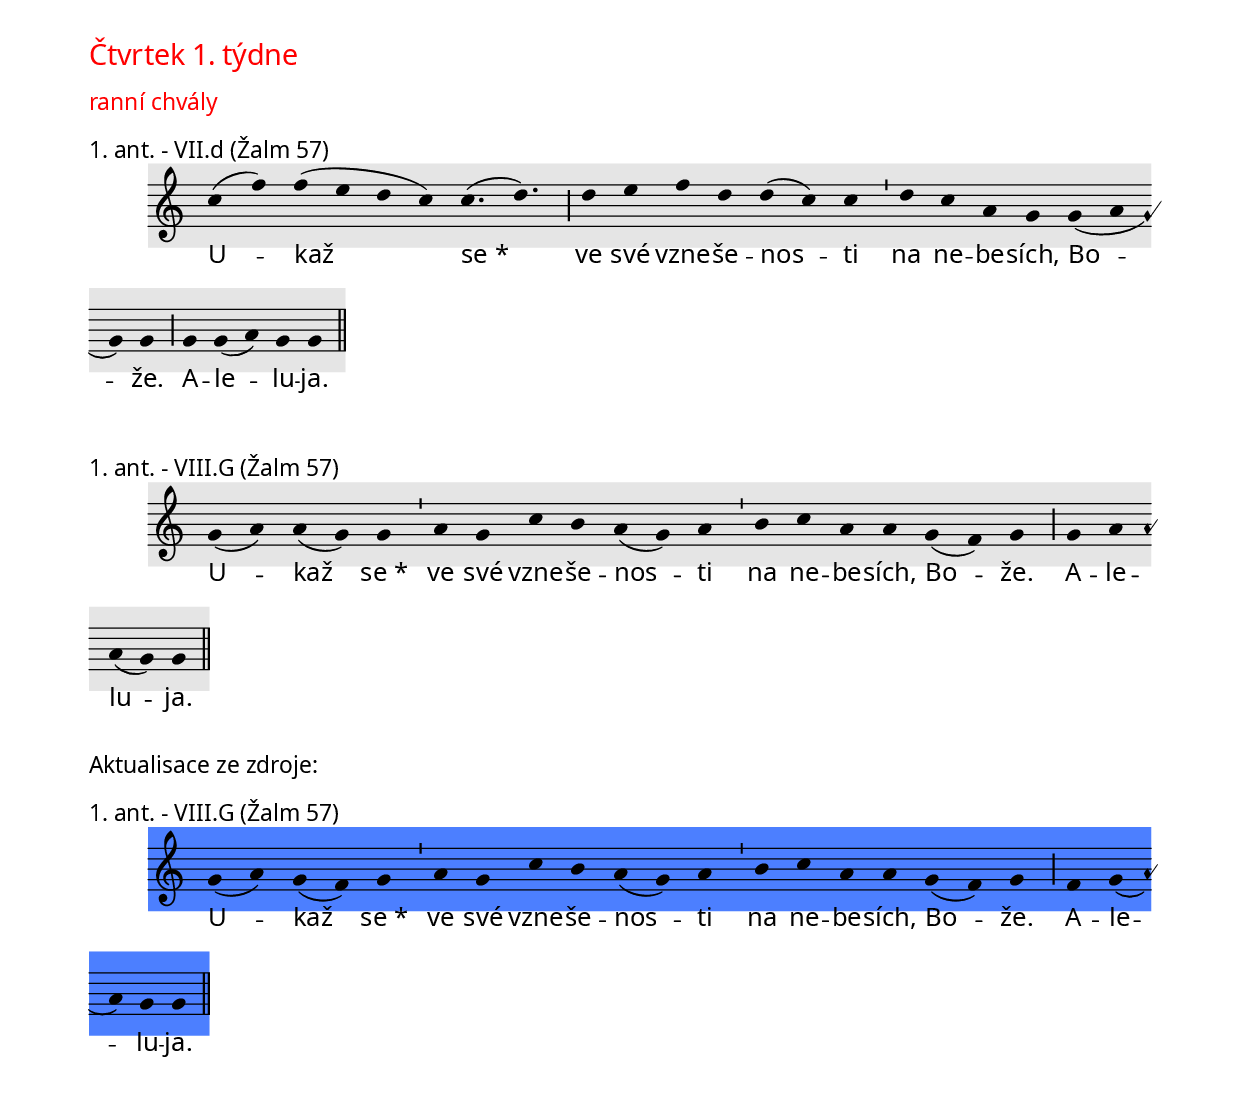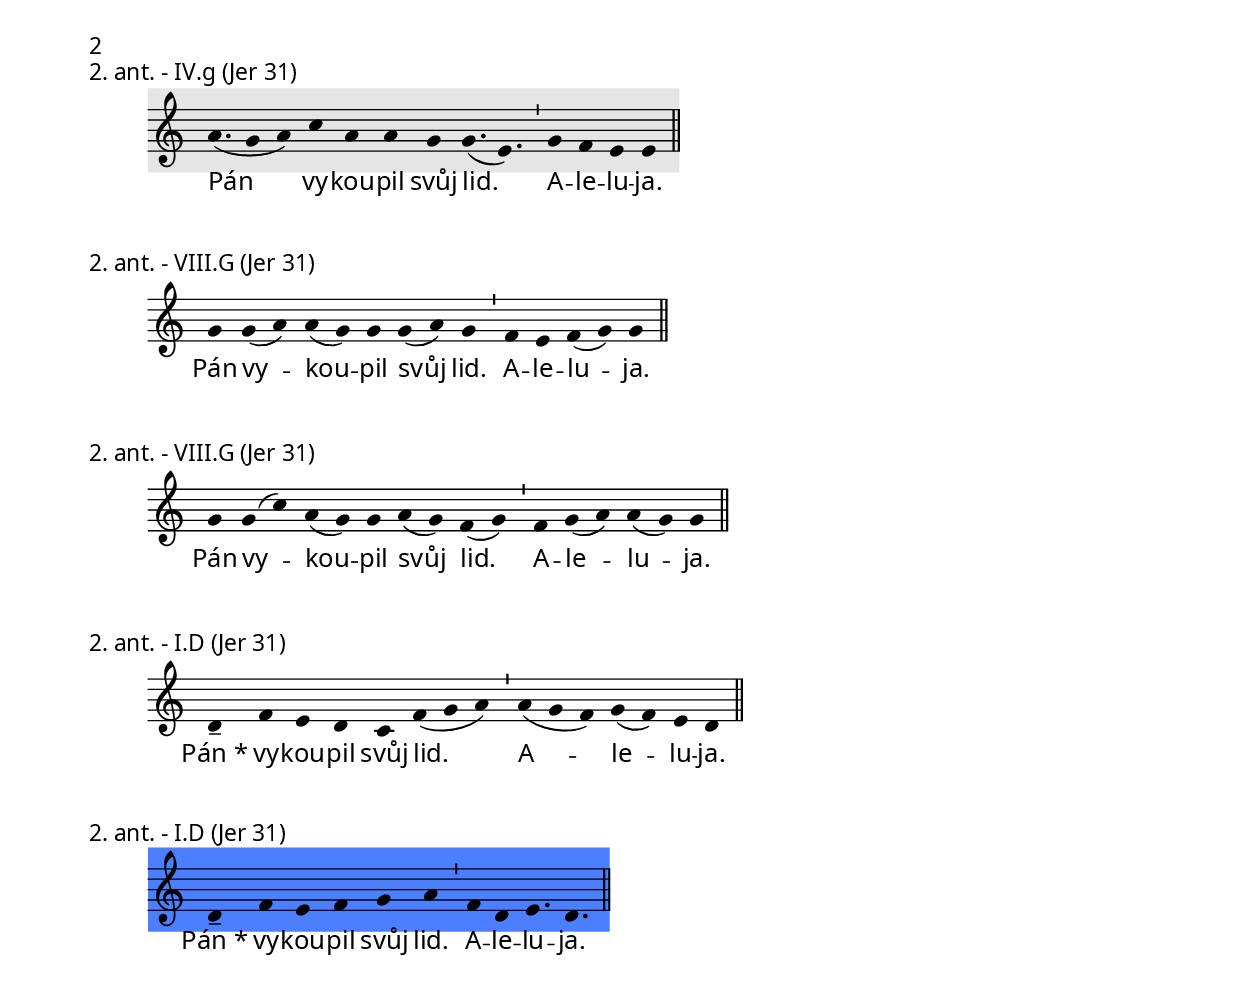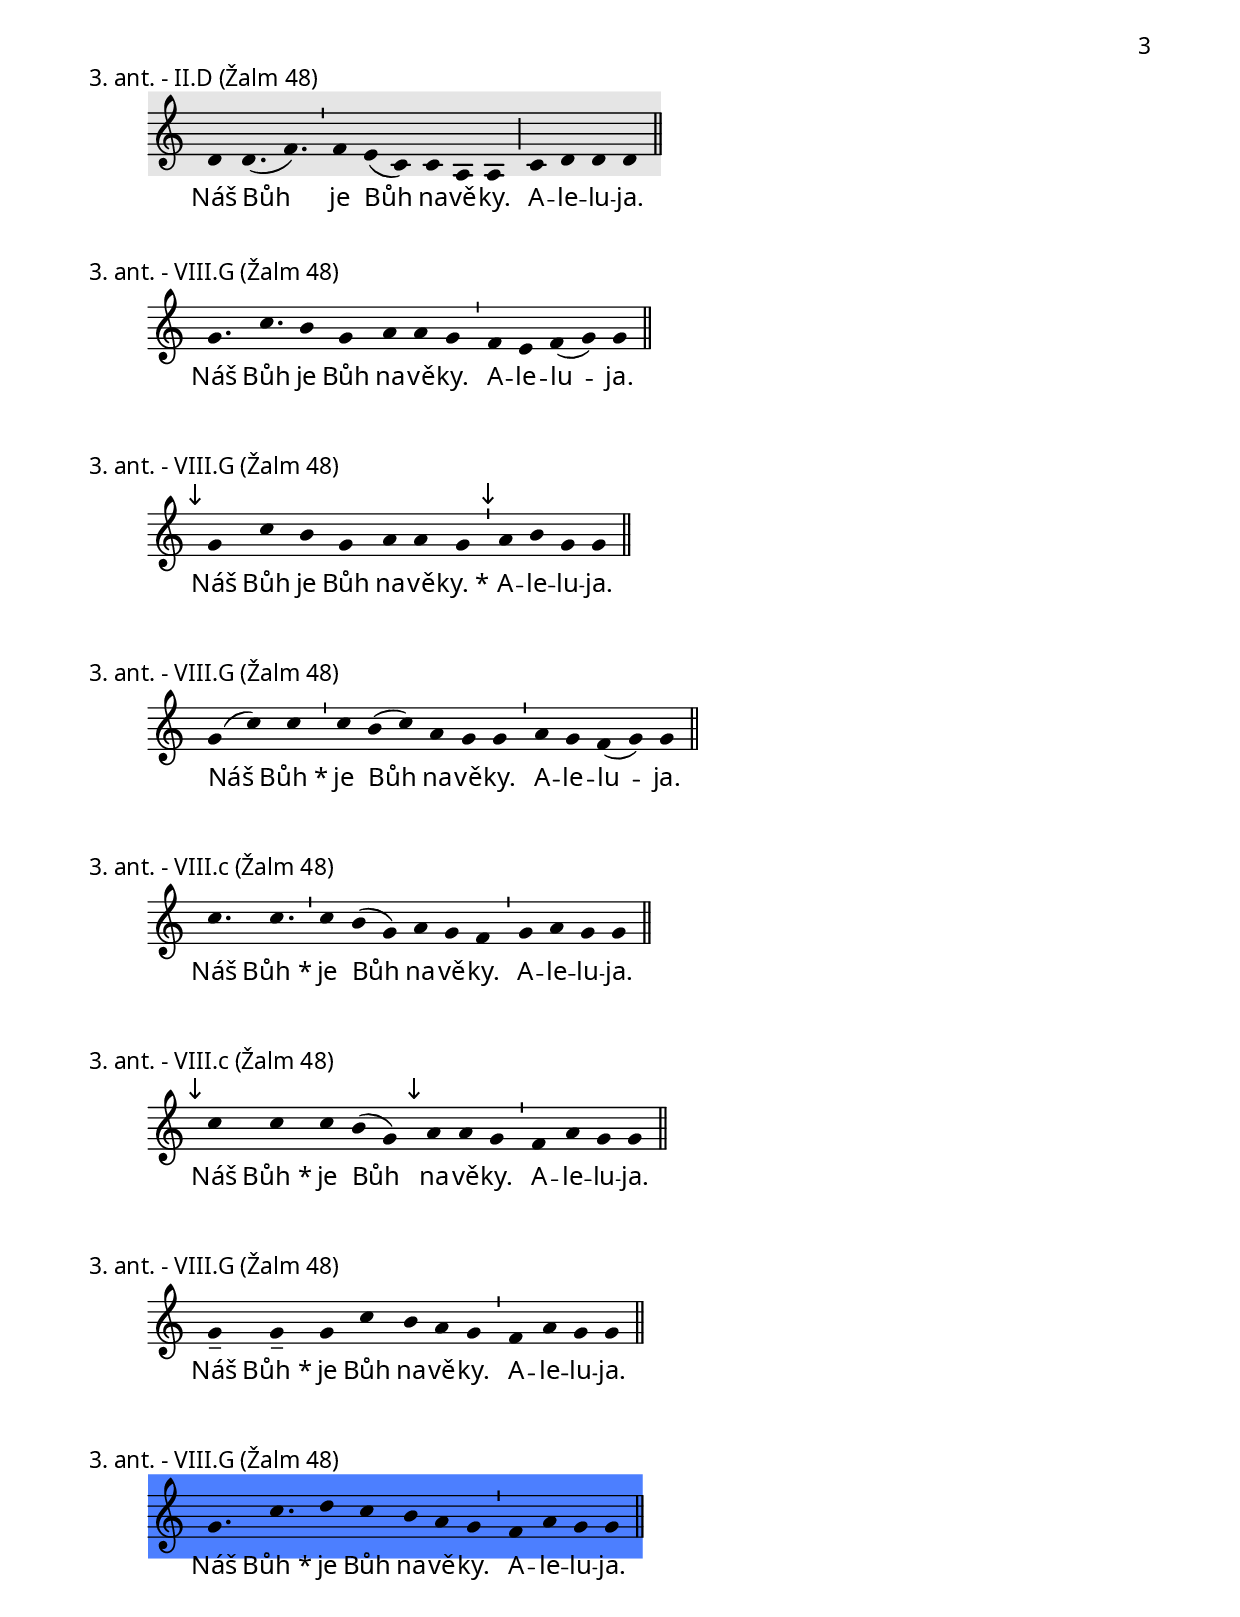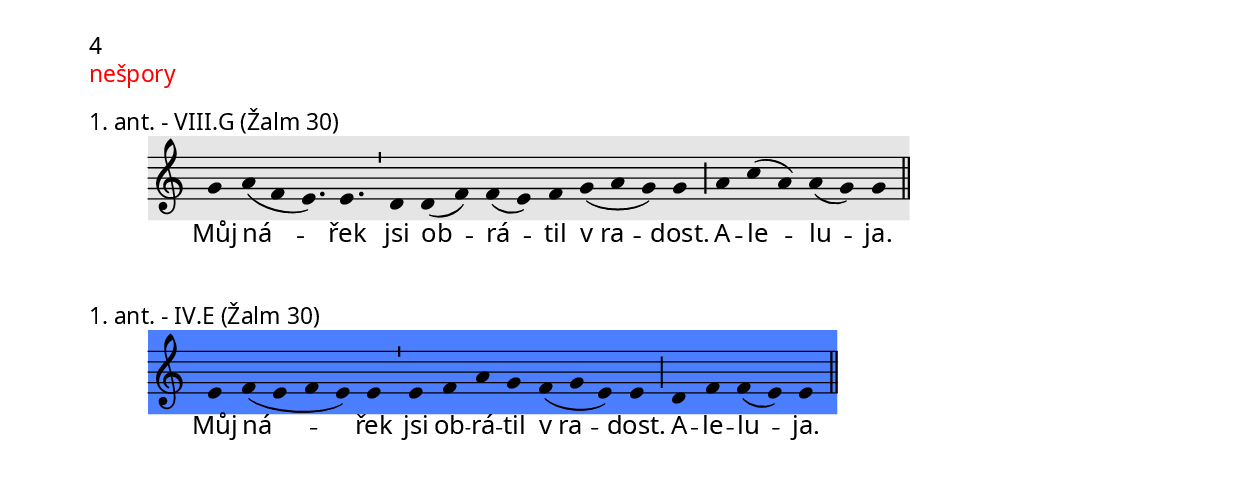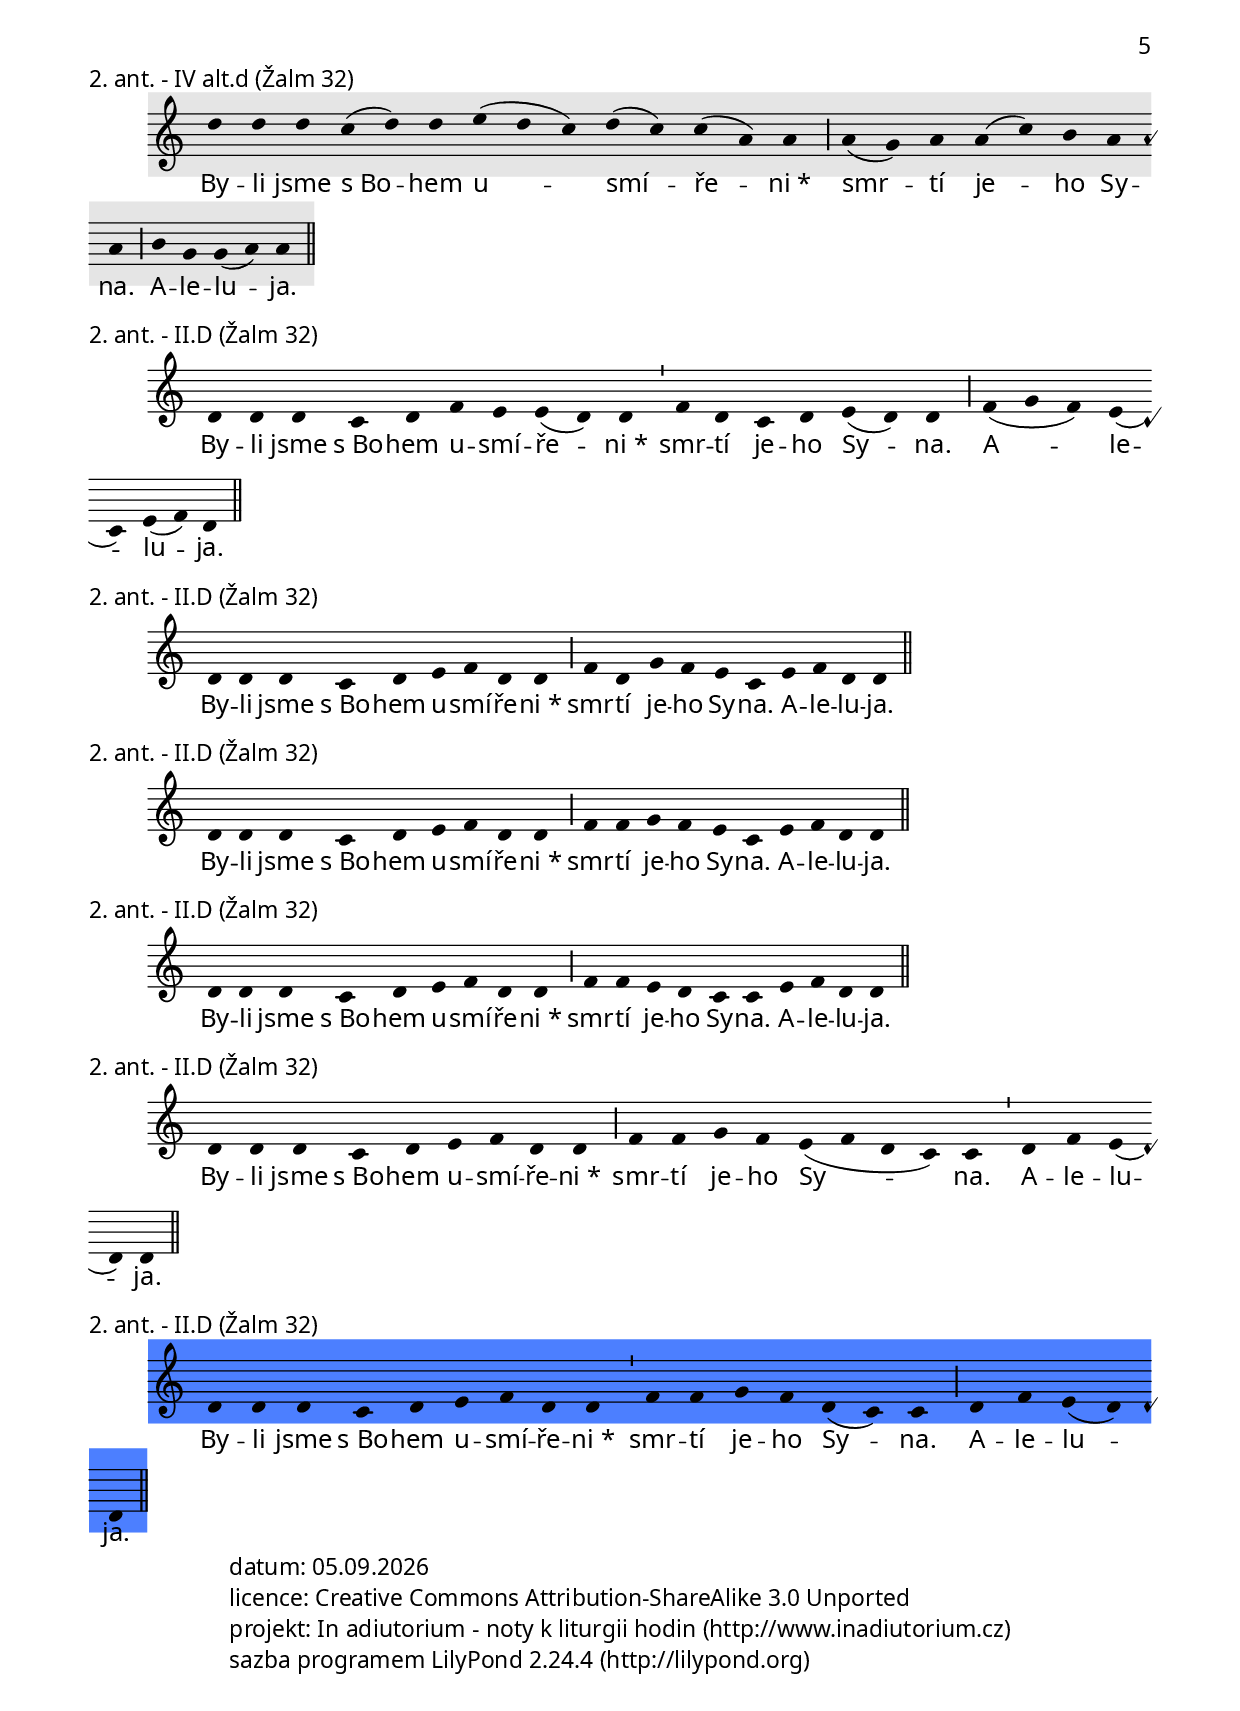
\include "../spolecne.ly"

\markup {\nadpisDen {Čtvrtek 1. týdne}}

\markup {\nadpisHodinka {"ranní chvály"}}

\score {
  \relative c'' {
    \zvyraznovacSedy
    \choralniRezim
    c4( f) f( e d c) c4.( d) \barMaior d4 e f d d( c) c \barMin
    d c a g g( a g) g \barMaior g g( a) g g \barFinalis
  }
  \addlyrics {
    U -- kaž se_* ve své vzne -- še -- nos -- ti
    na ne -- be -- sích, Bo -- že.
    A -- le -- lu -- ja.
  }
  \header {
    quid = "1. ant."
    modus = "VII"
    differentia = "d"
    psalmus = "Žalm 57"
    id = "rch-a1"
    fons = "Velikonoční feriální cyklus, středa 4.t., r.ch., 1.ant."
    fial = "antifony/velikonoce_tyden4_4streda.ly#rch-a1"
    placet = "~"
    piece = \markup {\sestavTitulek}
  }
}

\score {
  \relative c'' {
    \zvyraznovacSedy
    \choralniRezim
    g4( a) a( g) g \barMin
    a g c b a( g) a \barMin
    b c a a g( f) g \barMaior
    g a a( g) g \barFinalis
  }
  \addlyrics {
    U -- kaž se_*
    ve své vzne -- še -- nos -- ti
    na ne -- be -- sích, Bo -- že.
    A -- le -- lu -- ja.
  }
  \header {
    quid = "1. ant."
    modus = "VIII"
    differentia = "G"
    psalmus = "Žalm 57"
    id = "rch-a1"
    fons = "Velikonoční feriální cyklus, středa 4.t., r.ch., 1.ant."
    fial = "antifony/velikonoce_tyden4_4streda.ly#rch-a1"
    piece = \markup {\sestavTitulek}
  }
}

\markup\aktualisace

\score {
  \relative c'' {
    \zvyraznovacModry
    \choralniRezim
    g4( a) g( f) g \barMin
    a g c b a( g) a \barMin
    b c a a g( f) g \barMaior
    f g( a) g g \barFinalis
  }
  \addlyrics {
    U -- kaž se_*
    ve své vzne -- še -- nos -- ti
    na ne -- be -- sích, Bo -- že.
    A -- le -- lu -- ja.
  }
  \header {
    quid = "1. ant."
    modus = "VIII"
    differentia = "G"
    psalmus = "Žalm 57"
    id = "rch-a1"
    fons = "Velikonoční feriální cyklus, středa 4.t., r.ch., 1.ant."
    fial = "antifony/velikonoce_tyden4_4streda.ly#rch-a1"
    piece = \markup {\sestavTitulek}
  }
}

\pageBreak

\score {
  \relative c'' {
    \zvyraznovacSedy
    \choralniRezim
    a4.( g4 a) c a a g g4.( e) \barMin g4 f e e \barFinalis
  }
  \addlyrics {
    Pán vy -- kou -- pil svůj lid.
    A -- le -- lu -- ja.
  }
  \header {
    quid = "2. ant."
    modus = "IV"
    differentia = "g"
    psalmus = "Jer 31"
    id = "rch-a2"
    placet = "r"
    piece = \markup {\sestavTitulek}
  }
}

\score {
  \relative c'' {
    \choralniRezim
    g4 g( a) a( g) g g( a) g \barMin
    f e f( g) g \barFinalis
  }
  \addlyrics {
    Pán vy -- kou -- pil svůj lid.
    A -- le -- lu -- ja.
  }
  \header {
    quid = "2. ant."
    modus = "VIII"
    differentia = "G"
    psalmus = "Jer 31"
    id = "rch-a2"
    piece = \markup {\sestavTitulek}
  }
}

\score {
  \relative c'' {
    \choralniRezim
    g4 g( c) a( g) g a( g) f( g) \barMin
    f g( a) a( g) g \barFinalis
  }
  \addlyrics {
    Pán vy -- kou -- pil svůj lid.
    A -- le -- lu -- ja.
  }
  \header {
    quid = "2. ant."
    modus = "VIII"
    differentia = "G"
    psalmus = "Jer 31"
    id = "rch-a2"
    piece = \markup {\sestavTitulek}
  }
}

\score {
  \relative c' {
    \choralniRezim
    d4-- f e d c f( g a) \barMin
    a( g f) g( f) e d \barFinalis
  }
  \addlyrics {
    Pán_* vy -- kou -- pil svůj lid.
    A -- le -- lu -- ja.
  }
  \header {
    quid = "2. ant."
    modus = "I"
    differentia = "D"
    psalmus = "Jer 31"
    id = "rch-a2"
    piece = \markup {\sestavTitulek}
  }
}

\score {
  \relative c' {
    \zvyraznovacModry
    \choralniRezim
    d4-- f e f g a \barMin
    f d e4. d \barFinalis
  }
  \addlyrics {
    Pán_* vy -- kou -- pil svůj lid.
    A -- le -- lu -- ja.
  }
  \header {
    quid = "2. ant."
    modus = "I"
    differentia = "D"
    psalmus = "Jer 31"
    id = "rch-a2"
    piece = \markup {\sestavTitulek}
  }
}

\pageBreak

\score {
  \relative c' {
    \zvyraznovacSedy
    \choralniRezim
    d4 d4.( f) \barMin f4 e( c) c a a \barMaior
    c d d d \barFinalis
  }
  \addlyrics {
    Náš Bůh je Bůh na -- vě -- ky.
    A -- le -- lu -- ja.
  }
  \header {
    quid = "3. ant."
    modus = "II"
    differentia = "D"
    psalmus = "Žalm 48"
    id = "rch-a3"
    placet = "r"
    piece = \markup {\sestavTitulek}
  }
}

\score {
  \relative c'' {
    \choralniRezim
    g4. c b4 g a a g \barMin
    f e f( g) g \barFinalis
  }
  \addlyrics {
    Náš Bůh je Bůh na -- vě -- ky.
    A -- le -- lu -- ja.
  }
  \header {
    quid = "3. ant."
    modus = "VIII"
    differentia = "G"
    psalmus = "Žalm 48"
    id = "rch-a3"
    piece = \markup {\sestavTitulek}
  }
}

\score {
  \relative c'' {
    \choralniRezim
    \mark\sipka g4 c b g a a g \barMin
    \mark\sipka a b g g \barFinalis
  }
  \addlyrics {
    Náš Bůh je Bůh na -- vě -- ky._*
    A -- le -- lu -- ja.
  }
  \header {
    quid = "3. ant."
    modus = "VIII"
    differentia = "G"
    psalmus = "Žalm 48"
    id = "rch-a3"
    piece = \markup {\sestavTitulek}
  }
}

\score {
  \relative c'' {
    \choralniRezim
    g4( c) c \barMin c b( c) a g g \barMin
    a g f( g) g \barFinalis
  }
  \addlyrics {
    Náš Bůh_*
    je Bůh na -- vě -- ky.
    A -- le -- lu -- ja.
  }
  \header {
    quid = "3. ant."
    modus = "VIII"
    differentia = "G"
    psalmus = "Žalm 48"
    id = "rch-a3"
    piece = \markup {\sestavTitulek}
  }
}

\score {
  \relative c'' {
    \choralniRezim
    c4. c \barMin
    c4 b( g) a g f \barMin
    g a g g \barFinalis
  }
  \addlyrics {
    Náš Bůh_*
    je Bůh na -- vě -- ky.
    A -- le -- lu -- ja.
  }
  \header {
    quid = "3. ant."
    modus = "VIII"
    differentia = "c"
    psalmus = "Žalm 48"
    id = "rch-a3"
    piece = \markup {\sestavTitulek}
  }
}

\score {
  \relative c'' {
    \choralniRezim
    \mark\sipka c4 c c b( g) \mark\sipka a a g \barMin
    f a g g \barFinalis
  }
  \addlyrics {
    Náš Bůh_*
    je Bůh na -- vě -- ky.
    A -- le -- lu -- ja.
  }
  \header {
    quid = "3. ant."
    modus = "VIII"
    differentia = "c"
    psalmus = "Žalm 48"
    id = "rch-a3"
    piece = \markup {\sestavTitulek}
  }
}

\score {
  \relative c'' {
    \choralniRezim
    g4-- g-- g c b a g \barMin
    f a g g \barFinalis
  }
  \addlyrics {
    Náš Bůh_* je Bůh na -- vě -- ky.
    A -- le -- lu -- ja.
  }
  \header {
    quid = "3. ant."
    modus = "VIII"
    differentia = "G"
    psalmus = "Žalm 48"
    id = "rch-a3"
    piece = \markup {\sestavTitulek}
  }
}

\score {
  \relative c'' {
    \zvyraznovacModry
    \choralniRezim
    g4. c d4 c b a g \barMin
    f a g g \barFinalis
  }
  \addlyrics {
    Náš Bůh_* je Bůh na -- vě -- ky.
    A -- le -- lu -- ja.
  }
  \header {
    quid = "3. ant."
    modus = "VIII"
    differentia = "G"
    psalmus = "Žalm 48"
    id = "rch-a3"
    piece = \markup {\sestavTitulek}
  }
}

\pageBreak

\markup {\nadpisHodinka {"nešpory"}}

\score {
  \relative c'' {
    \zvyraznovacSedy
    \choralniRezim
    g4 a( f e4.) e \barMin d4 d( f) f( e) f g( a g) g \barMaior
    a c( a) a( g) g \barFinalis
  }
  \addlyrics {
    Můj ná -- řek jsi ob -- rá -- til v_ra -- dost.
    A -- le -- lu -- ja.
  }
  \header {
    quid = "1. ant."
    modus = "VIII"
    differentia = "G"
    psalmus = "Žalm 30"
    id = "ne-a1"
    placet = "r"
    piece = \markup {\sestavTitulek}
  }
}

\score {
  \relative c' {
    \zvyraznovacModry
    \choralniRezim
    e4 f( e f e) e \barMin e f a g f( g e) e \barMaior
    d f f( e) e \barFinalis
  }
  \addlyrics {
    Můj ná -- řek jsi ob -- rá -- til v_ra -- dost.
    A -- le -- lu -- ja.
  }
  \header {
    quid = "1. ant."
    modus = "IV"
    differentia = "E"
    psalmus = "Žalm 30"
    id = "ne-a1"
    piece = \markup {\sestavTitulek}
  }
}

\pageBreak

\score {
  \relative c'' {
    \zvyraznovacSedy
    \choralniRezim
    d4 d d c( d) d e( d c) d( c) c( a) a \barMaior
    a( g) a a( c) b a a \barMaior
    b g g( a) a \barFinalis
  }
  \addlyrics {
    By -- li jsme s_Bo -- hem u -- smí -- ře -- ni_*
    smr -- tí je -- ho Sy -- na.
    A -- le -- lu -- ja.
  }
  \header {
    quid = "2. ant."
    modus = "IV alt"
    differentia = "d"
    psalmus = "Žalm 32"
    id = "ne-a2"
    % Původní zdrojová antifona už neexistuje, protože šlo
    % o svévolné zkrácení; dnes už je tam zhudebnění správného celého textu,
    % s úplně jinou melodií
    %
    % fons = "Velký pátek, ad Magnificat; doplněno aleluja"
    % fial = "pust_triduum.ly#pa-nesp-mag?+aleluja"
    piece = \markup {\sestavTitulek}
  }
}

\score {
  \relative c' {
    \choralniRezim
    d4 d d c d f e e( d) d \barMin
    f d c d e( d) d \barMaior
    f( g f) e( c) e( f) d \barFinalis
  }
  \addlyrics {
    By -- li jsme s_Bo -- hem u -- smí -- ře -- ni_*
    smr -- tí je -- ho Sy -- na.
    A -- le -- lu -- ja.
  }
  \header {
    quid = "2. ant."
    modus = "II"
    differentia = "D"
    psalmus = "Žalm 32"
    id = "ne-a2"
    fial = "pust_triduum.ly#pa-nesp-mag?zacatek"
    piece = \markup {\sestavTitulek}
  }
}

\score {
  \relative c' {
    \choralniRezim
    d4 d d c d e f d d \barMaior
    f d g f e c
    e f d d \barFinalis
  }
  \addlyrics {
    By -- li jsme s_Bo -- hem u -- smí -- ře -- ni_*
    smr -- tí je -- ho Sy -- na.
    A -- le -- lu -- ja.
  }
  \header {
    quid = "2. ant."
    modus = "II"
    differentia = "D"
    psalmus = "Žalm 32"
    id = "ne-a2"
    piece = \markup {\sestavTitulek}
  }
}

\score {
  \relative c' {
    \choralniRezim
    d4 d d c d e f d d \barMaior
    f f g f e c
    e f d d \barFinalis
  }
  \addlyrics {
    By -- li jsme s_Bo -- hem u -- smí -- ře -- ni_*
    smr -- tí je -- ho Sy -- na.
    A -- le -- lu -- ja.
  }
  \header {
    quid = "2. ant."
    modus = "II"
    differentia = "D"
    psalmus = "Žalm 32"
    id = "ne-a2"
    piece = \markup {\sestavTitulek}
  }
}

\score {
  \relative c' {
    \choralniRezim
    d4 d d c d e f d d \barMaior
    f f e d c c
    e f d d \barFinalis
  }
  \addlyrics {
    By -- li jsme s_Bo -- hem u -- smí -- ře -- ni_*
    smr -- tí je -- ho Sy -- na.
    A -- le -- lu -- ja.
  }
  \header {
    quid = "2. ant."
    modus = "II"
    differentia = "D"
    psalmus = "Žalm 32"
    id = "ne-a2"
    piece = \markup {\sestavTitulek}
  }
}

\score {
  \relative c' {
    \choralniRezim
    d4 d d c d e f d d \barMaior
    f f g f e( f d c) c \barMin
    d f e( d) d \barFinalis
  }
  \addlyrics {
    By -- li jsme s_Bo -- hem u -- smí -- ře -- ni_*
    smr -- tí je -- ho Sy -- na.
    A -- le -- lu -- ja.
  }
  \header {
    quid = "2. ant."
    modus = "II"
    differentia = "D"
    psalmus = "Žalm 32"
    id = "ne-a2"
    piece = \markup {\sestavTitulek}
  }
}

\score {
  \relative c' {
    \zvyraznovacModry
    \choralniRezim
    d4 d d c d e f d d \barMin
    f f g f d( c) c \barMaior
    d f e( d) d \barFinalis
  }
  \addlyrics {
    By -- li jsme s_Bo -- hem u -- smí -- ře -- ni_*
    smr -- tí je -- ho Sy -- na.
    A -- le -- lu -- ja.
  }
  \header {
    quid = "2. ant."
    modus = "II"
    differentia = "D"
    psalmus = "Žalm 32"
    id = "ne-a2"
    piece = \markup {\sestavTitulek}
  }
}

%\score { \velikTIctvrtekNespAntIII }
